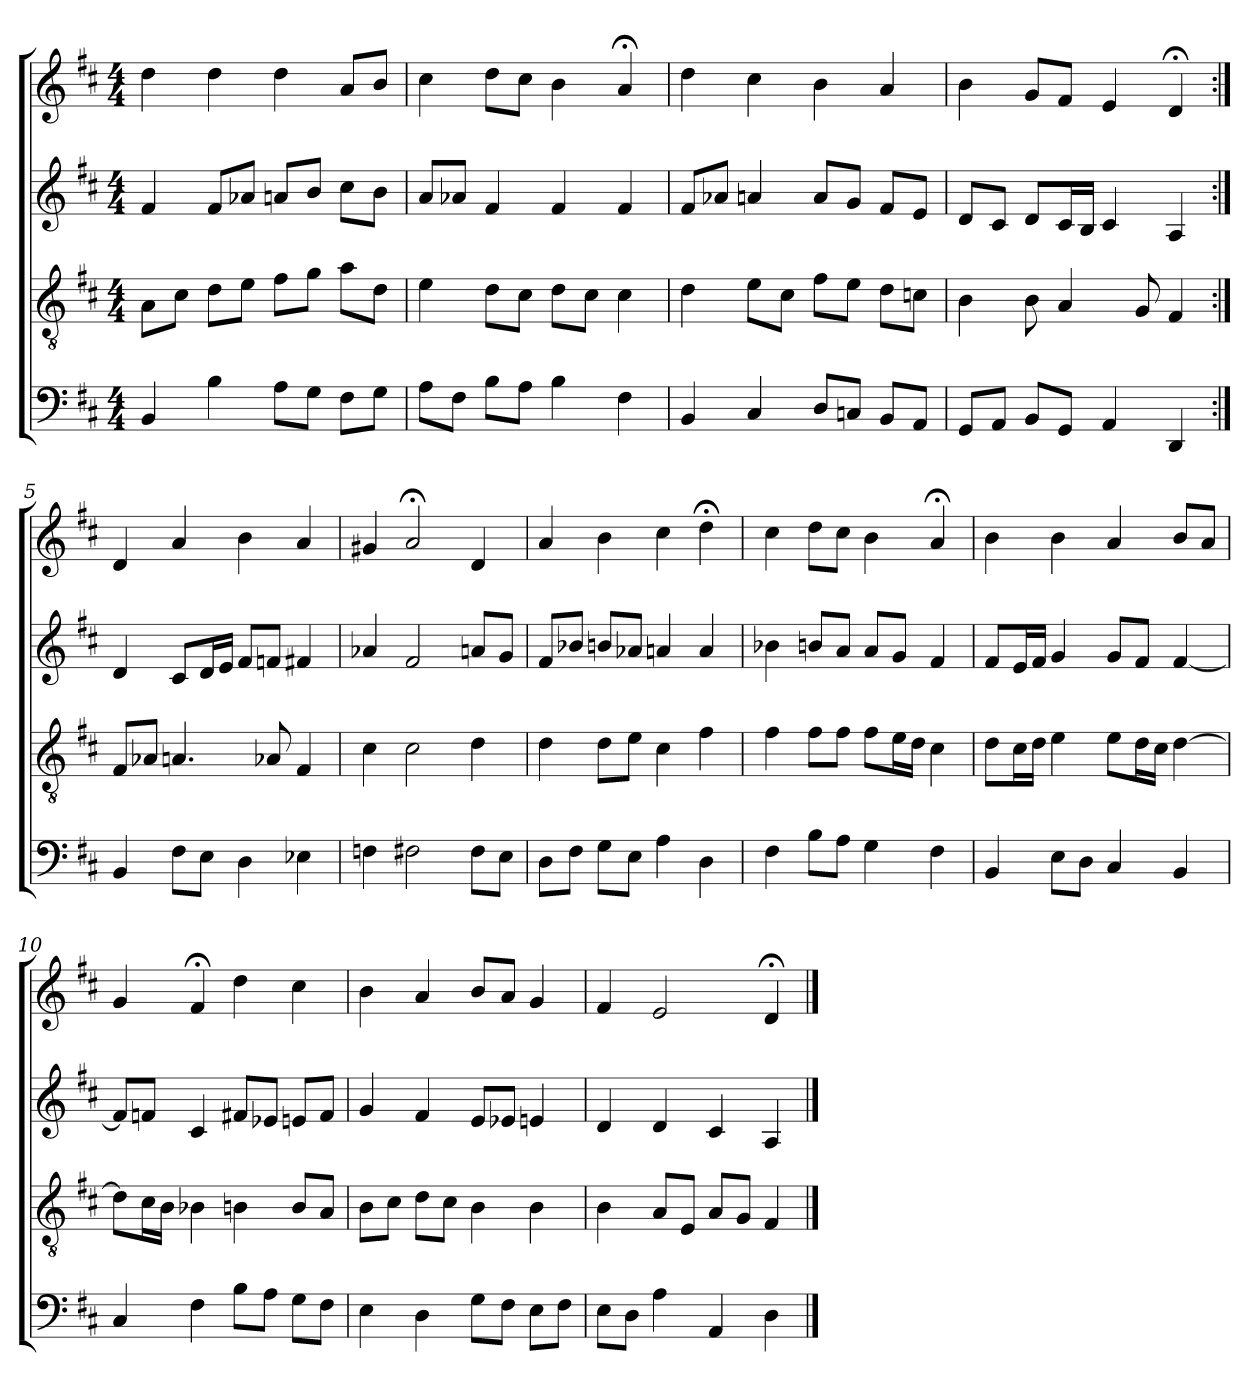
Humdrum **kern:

**kern	**kern	**kern	**kern
*part4	*part3	*part2	*part1
*staff4	*staff3	*staff2	*staff1
*clefF4	*clefGv2	*clefG2	*clefG2
*k[f#c#]	*k[f#c#]	*k[f#c#]	*k[f#c#]
*M4/4	*M4/4	*M4/4	*M4/4
=1	=1	=1	=1
4BB/	8A\L	4f#/	4dd\
.	8c#\J	.	.
4B\	8d\L	8f#/L	4dd\
.	8e\J	8a-X/J	.
8A\L	8f#\L	8an/L	4dd\
8G\J	8g\J	8b/J	.
8F#\L	8a\L	8cc#\L	8a/L
8G\J	8d\J	8b\J	8b/J
=2	=2	=2	=2
8A\L	4e\	8a/L	4cc#\
8F#\J	.	8a-X/J	.
8B\L	8d\L	4f#/	8dd\L
8A\J	8c#\J	.	8cc#\J
4B\	8d\L	4f#/	4b\
.	8c#\J	.	.
4F#\	4c#\	4f#/	4a;</
=3	=3	=3	=3
4BB/	4d\	8f#/L	4dd\
.	.	8a-X/J	.
4C#/	8e\L	4an/	4cc#\
.	8c#\J	.	.
8D/L	8f#\L	8a/L	4b\
8Cn/J	8e\J	8g/J	.
8BB/L	8d\L	8f#/L	4a/
8AA/J	8cn\J	8e/J	.
=4	=4	=4	=4
8GG/L	4B\	8d/L	4b\
8AA/J	.	8c#/J	.
8BB/L	8B\	8d/L	8g/L
8GG/J	4A/	16c#/L	8f#/J
.	.	16B/JJ	.
4AA/	.	4c#/	4e/
.	8G/	.	.
4DD/	4F#/	4A/	4d;</
!!LO:LB:g=z
=5:|!	=5:|!	=5:|!	=5:|!
4BB/	8F#/L	4d/	4d/
.	8A-X/J	.	.
8F#\L	4.An/	8c#/L	4a/
8E\J	.	16d/L	.
.	.	16e/JJ	.
4D\	.	8f#/L	4b\
.	8A-X/	8fn/J	.
4E-X\	4F#/	4f#X/	4a/
=6	=6	=6	=6
4Fn\	4c#\	4a-X/	4g#X/
2F#X\	2c#\	2f#/	2a;</
8F#\L	4d\	8an/L	4d/
8E\J	.	8g/J	.
=7	=7	=7	=7
8D\L	4d\	8f#/L	4a/
8F#\J	.	8b-X/J	.
8G\L	8d\L	8bn/L	4b\
8E\J	8e\J	8a-X/J	.
4A\	4c#\	4an/	4cc#\
4D\	4f#\	4a/	4dd;<\
=8	=8	=8	=8
4F#\	4f#\	4b-X\	4cc#\
8B\L	8f#\L	8bn/L	8dd\L
8A\J	8f#\J	8a/J	8cc#\J
4G\	8f#\L	8a/L	4b\
.	16e\L	8g/J	.
.	16d\JJ	.	.
4F#\	4c#\	4f#/	4a;</
=9	=9	=9	=9
4BB/	8d\L	8f#/L	4b\
.	16c#\L	16e/L	.
.	16d\JJ	16f#/JJ	.
8E\L	4e\	4g/	4b\
8D\J	.	.	.
4C#/	8e\L	8g/L	4a/
.	16d\L	8f#/J	.
.	16c#\JJ	.	.
4BB/	[4d\	[4f#/	8b/L
.	.	.	8a/J
!!LO:LB:g=z
=10	=10	=10	=10
4C#/	8d\L]	8f#/L]	4g/
.	16c#\L	8fn/J	.
.	16B\JJ	.	.
4F#\	4B-X\	4c#/	4f#;</
8B\L	4Bn\	8f#X/L	4dd\
8A\J	.	8e-X/J	.
8G\L	8B/L	8en/L	4cc#\
8F#\J	8A/J	8f#/J	.
=11	=11	=11	=11
4E\	8B\L	4g/	4b\
.	8c#\J	.	.
4D\	8d\L	4f#/	4a/
.	8c#\J	.	.
8G\L	4B\	8e/L	8b/L
8F#\J	.	8e-X/J	8a/J
8E\L	4B\	4en/	4g/
8F#\J	.	.	.
=12	=12	=12	=12
8E\L	4B\	4d/	4f#/
8D\J	.	.	.
4A\	8A/L	4d/	2e/
.	8E/J	.	.
4AA/	8A/L	4c#/	.
.	8G/J	.	.
4D\	4F#/	4A/	4d;</
==	==	==	==
*-	*-	*-	*-
